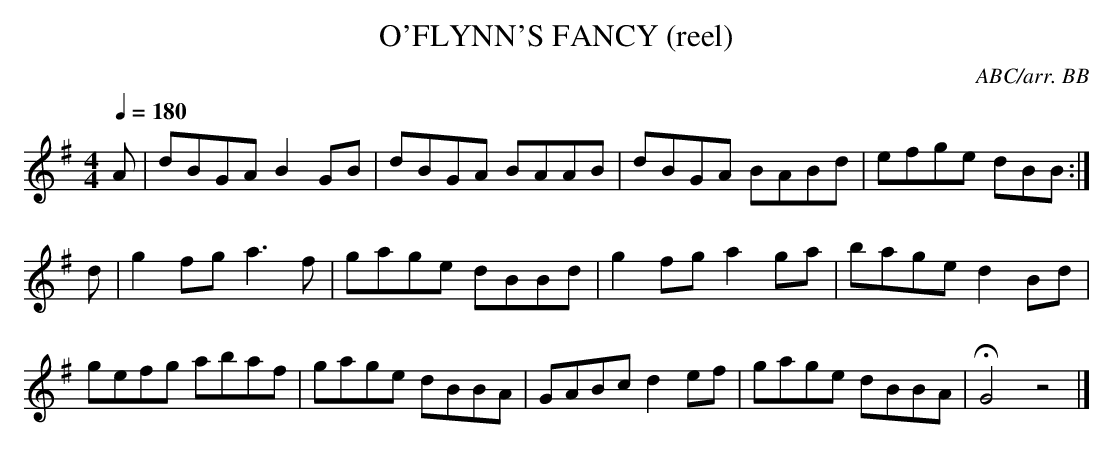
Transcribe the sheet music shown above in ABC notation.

X:1
T:O'FLYNN'S FANCY (reel)
C:ABC/arr. BB
Q:1/4=180
L:1/8
M:4/4
K:G
A|dBGA B2GB|dBGA BAAB|dBGA BABd|efge dBB:|
d|g2fg a3f|gage dBBd|g2fg a2 ga|bage d2 Bd|
gefg abaf|gage dBBA|GABc d2ef|gage dBBA|HG4z4|]
